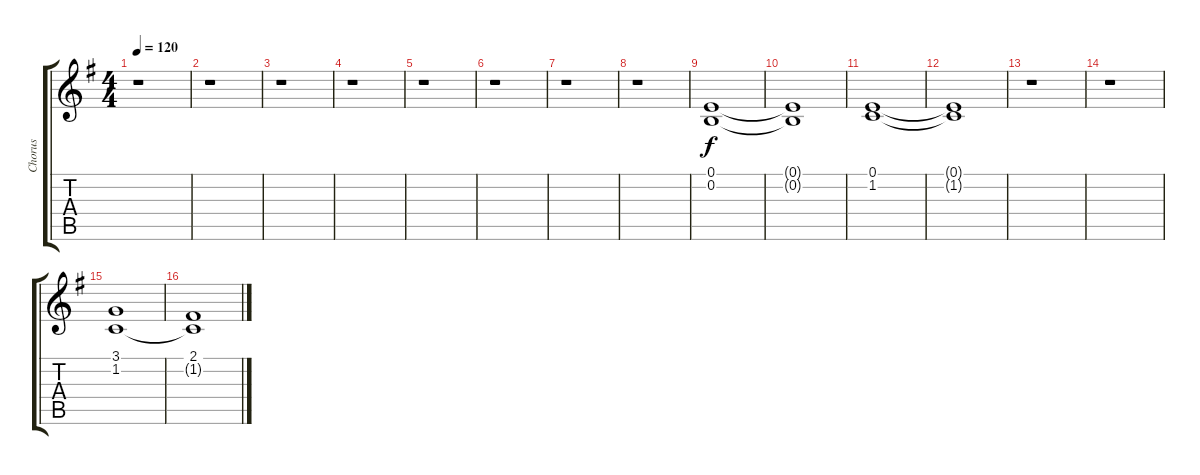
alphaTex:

\track ("Chorus" "Chorus") {instrument sopranosax}
\staff {score tabs}
\tuning (E4 B3 G3 D3 A2 E2) {hide}
\ts (4 4)
\tempo 120
\clef g2
\ks g
r.1{dy f} |
r.1 |
r.1 |
r.1 |
r.1 |
r.1 |
r.1 |
r.1 |
(0.1 0.2).1 |
(0.1{t} 0.2{t}).1 |
(0.1 1.2).1 |
(0.1{t} 1.2{t}).1 |
r.1 |
r.1 |
(3.1 1.2).1 |
(2.1 1.2{t}).1
